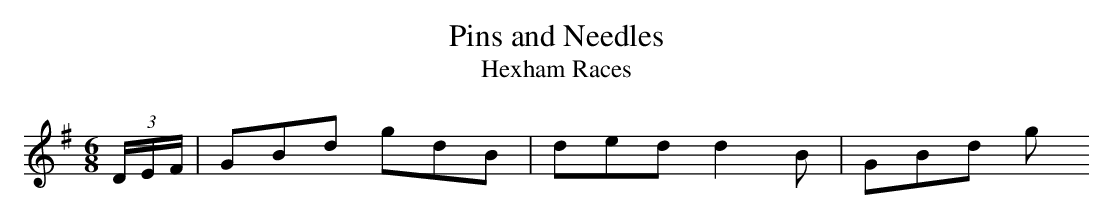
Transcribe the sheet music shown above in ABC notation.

X:1
T:Pins and Needles
T:Hexham Races
M:6/8
L:1/8
K:G
(3D/E/F/|GBd gdB|ded d2B|GBd g...
